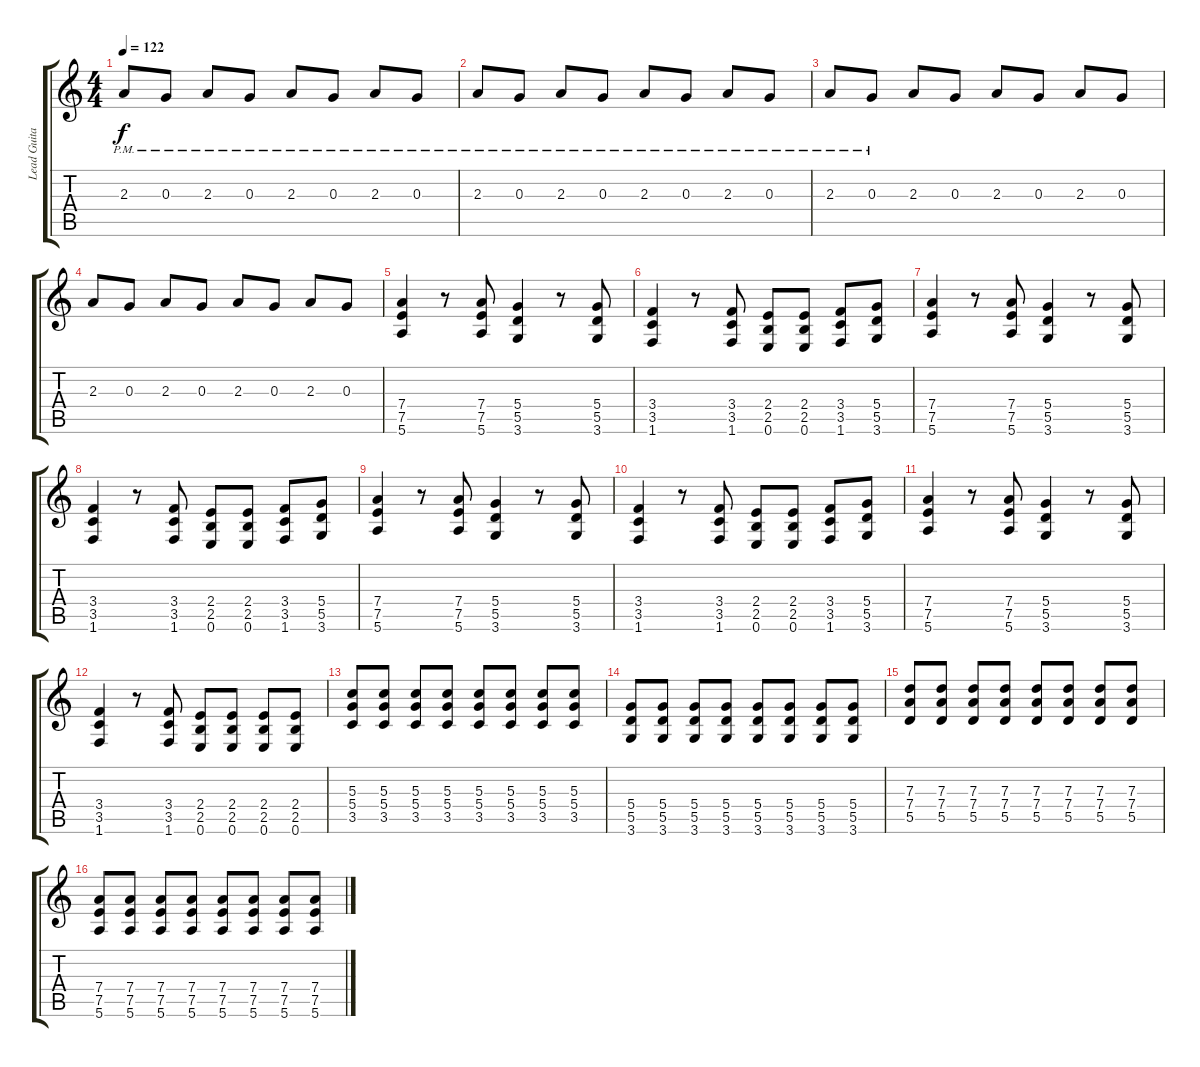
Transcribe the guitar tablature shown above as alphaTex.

\track ("Lead Guitar" "Lead Guita") {instrument overdrivenguitar}
\staff {score tabs}
\tuning (E4 B3 G3 D3 A2 E2) {hide}
\ts (4 4)
\tempo 122
\clef g2
\ks c
2.3{pm}.8{dy f} 0.3{pm}.8 2.3{pm}.8 0.3{pm}.8 2.3{pm}.8 0.3{pm}.8 2.3{pm}.8 0.3{pm}.8 |
2.3{pm}.8 0.3{pm}.8 2.3{pm}.8 0.3{pm}.8 2.3{pm}.8 0.3{pm}.8 2.3{pm}.8 0.3{pm}.8 |
2.3{pm}.8 0.3{pm}.8 2.3.8 0.3.8 2.3.8 0.3.8 2.3.8 0.3.8 |
2.3.8 0.3.8 2.3.8 0.3.8 2.3.8 0.3.8 2.3.8 0.3.8 |
(7.4 7.5 5.6).4 r.8 (7.4 7.5 5.6).8 (5.4 5.5 3.6).4 r.8 (5.4 5.5 3.6).8 |
(3.4 3.5 1.6).4 r.8 (3.4 3.5 1.6).8 (2.4 2.5 0.6).8 (2.4 2.5 0.6).8 (3.4 3.5 1.6).8 (5.4 5.5 3.6).8 |
(7.4 7.5 5.6).4 r.8 (7.4 7.5 5.6).8 (5.4 5.5 3.6).4 r.8 (5.4 5.5 3.6).8 |
(3.4 3.5 1.6).4 r.8 (3.4 3.5 1.6).8 (2.4 2.5 0.6).8 (2.4 2.5 0.6).8 (3.4 3.5 1.6).8 (5.4 5.5 3.6).8 |
(7.4 7.5 5.6).4 r.8 (7.4 7.5 5.6).8 (5.4 5.5 3.6).4 r.8 (5.4 5.5 3.6).8 |
(3.4 3.5 1.6).4 r.8 (3.4 3.5 1.6).8 (2.4 2.5 0.6).8 (2.4 2.5 0.6).8 (3.4 3.5 1.6).8 (5.4 5.5 3.6).8 |
(7.4 7.5 5.6).4 r.8 (7.4 7.5 5.6).8 (5.4 5.5 3.6).4 r.8 (5.4 5.5 3.6).8 |
(3.4 3.5 1.6).4 r.8 (3.4 3.5 1.6).8 (2.4 2.5 0.6).8 (2.4 2.5 0.6).8 (2.4 2.5 0.6).8 (2.4 2.5 0.6).8 |
(5.3 5.4 3.5).8 (5.3 5.4 3.5).8 (5.3 5.4 3.5).8 (5.3 5.4 3.5).8 (5.3 5.4 3.5).8 (5.3 5.4 3.5).8 (5.3 5.4 3.5).8 (5.3 5.4 3.5).8 |
(5.4 5.5 3.6).8 (5.4 5.5 3.6).8 (5.4 5.5 3.6).8 (5.4 5.5 3.6).8 (5.4 5.5 3.6).8 (5.4 5.5 3.6).8 (5.4 5.5 3.6).8 (5.4 5.5 3.6).8 |
(7.3 7.4 5.5).8 (7.3 7.4 5.5).8 (7.3 7.4 5.5).8 (7.3 7.4 5.5).8 (7.3 7.4 5.5).8 (7.3 7.4 5.5).8 (7.3 7.4 5.5).8 (7.3 7.4 5.5).8 |
(7.4 7.5 5.6).8 (7.4 7.5 5.6).8 (7.4 7.5 5.6).8 (7.4 7.5 5.6).8 (7.4 7.5 5.6).8 (7.4 7.5 5.6).8 (7.4 7.5 5.6).8 (7.4 7.5 5.6).8
